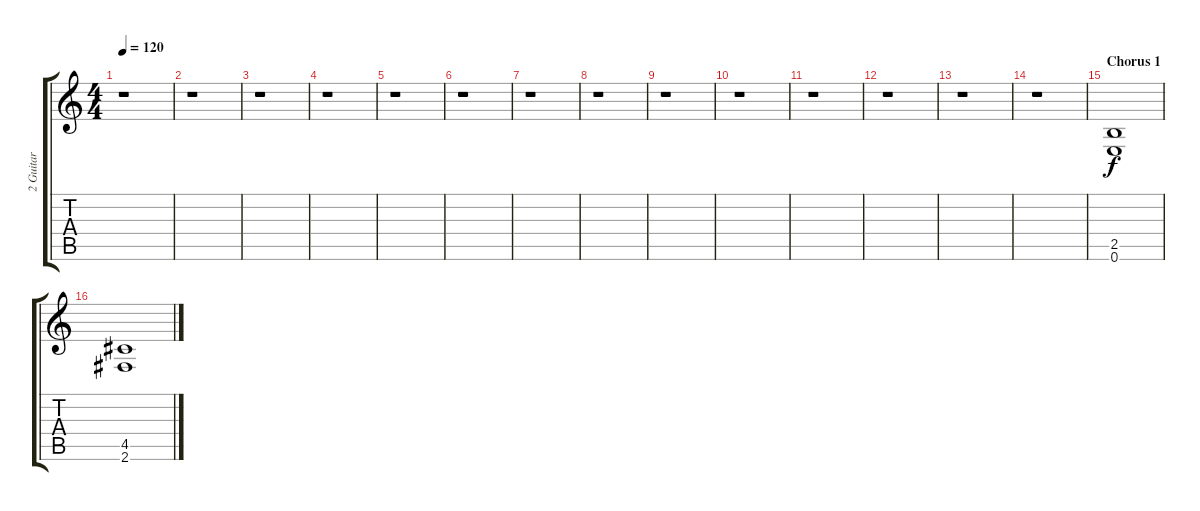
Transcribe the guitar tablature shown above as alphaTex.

\track ("2 Guitar" "2 Guitar") {instrument distortionguitar}
\staff {score tabs}
\tuning (E4 B3 G3 D3 A2 E2) {hide}
\ts (4 4)
\tempo 120
\clef g2
\ks c
r.1{dy f} |
r.1 |
r.1 |
r.1 |
r.1 |
r.1 |
r.1 |
r.1 |
r.1 |
r.1 |
r.1 |
r.1 |
r.1 |
r.1 |
\section ("" "Chorus 1")
(2.5 0.6).1 |
(4.5 2.6).1
